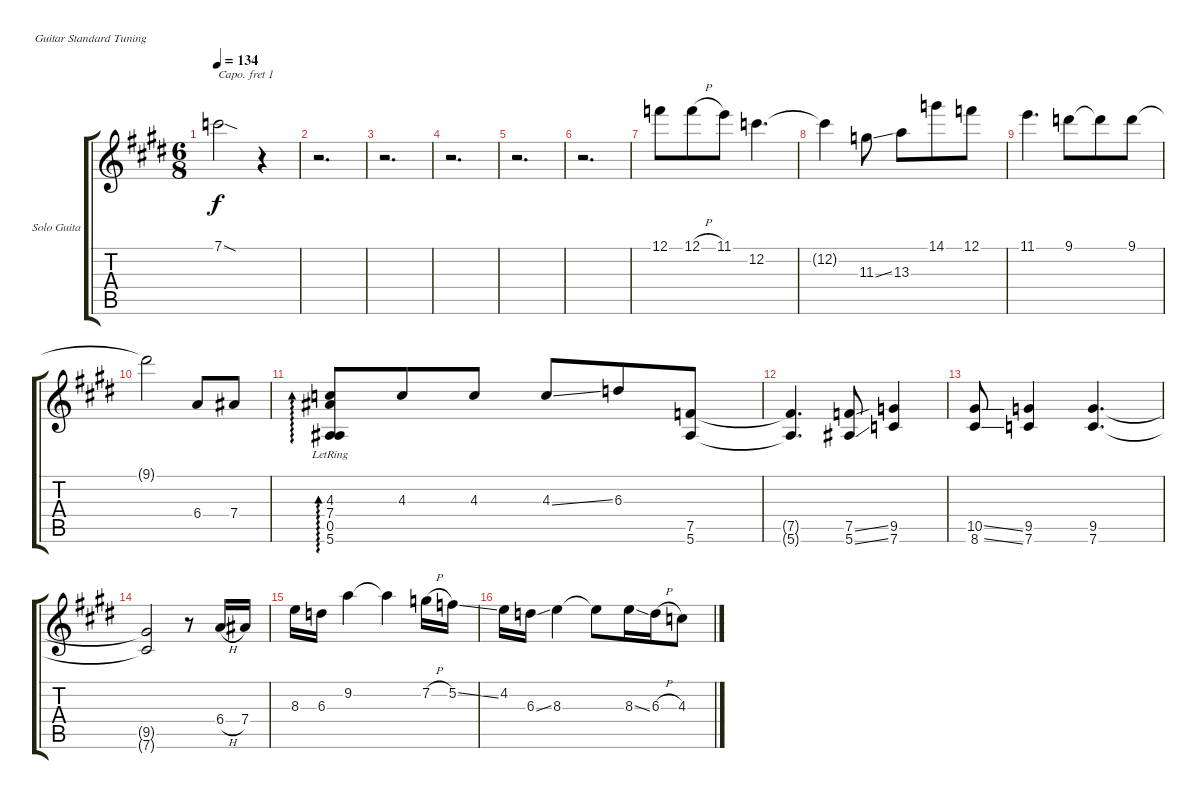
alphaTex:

\defaultSystemsLayout 4
\bracketExtendMode groupsimilarinstruments
\firstSystemTrackNameOrientation horizontal
\otherSystemsTrackNameOrientation horizontal
\track ("Solo Guitar" "Solo Guita") {instrument acousticguitarnylon}
\staff {score tabs}
\capo 1
\tuning (E4 B3 G3 D3 A2 E2)
\ts (6 8)
\scale
0.164176
\tempo 134
\accidentals auto
\clef g2
\ottava regular
\simile none
\ks e
7.1{sod t}.2{dy f} r.4 |
\scale
0.124417 r.2{d} |
r.2{d} |
r.2{d} |
r.2{d} |
r.2{d} |
12.1.8 12.1{h}.8 11.1.8 12.2.4{d} |
12.2{t}.4 11.3{ss}.8 13.3.8 14.1.8 12.1.8 |
11.1.4{d} 9.1.8 9.1{t}.8 9.1.8 |
9.1{t}.2 6.4.8 7.4.8 |
\scale
0.282799 (5.6 0.5 7.4 4.3{lr}).8{ad 0} 4.3.8 4.3.8 4.3{ss}.8 6.3.8 (7.5 5.6).8 |
\scale
0.19242 (5.6{t} 7.5{t}).4{d} (7.5{ss} 5.6{ss}).8 (9.5 7.6).4 |
\scale
0.231107 (10.5{ss} 8.6{ss}).8 (9.5 7.6).4 (7.6 9.5).4{d} |
\scale
0.294116 (9.5{t} 7.6{t}).2 r.8 6.4{h}.16 7.4.16 |
8.3.16 6.3.16 9.2.4 9.2{t}.4 7.2{h}.16 5.2{ss}.16 |
4.2.16 6.3{ss}.16 8.3.4 8.3{t}.8 8.3{ss}.16 6.3{h}.16 4.3.8
